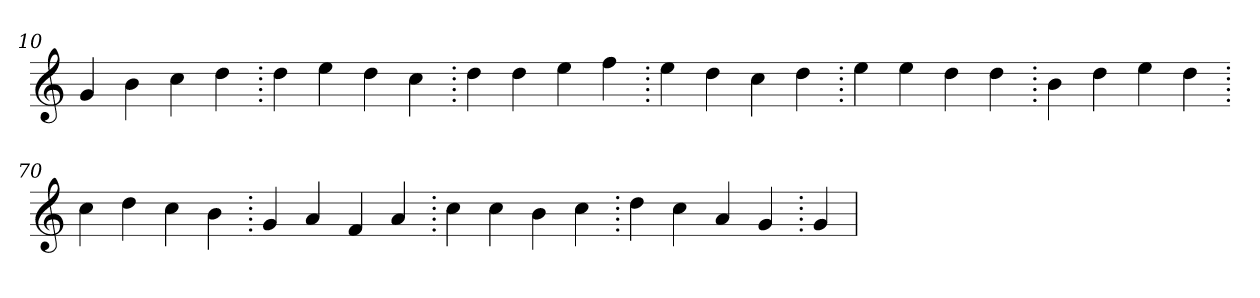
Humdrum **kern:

**kern
*part1
*staff1
*clefG2
=10.
4g
4b
4cc
4dd
=20.
4dd
4ee
4dd
4cc
=30.
4dd
4dd
4ee
4ff
=40.
4ee
4dd
4cc
4dd
=50.
4ee
4ee
4dd
4dd
=60.
4b
4dd
4ee
4dd
=70.
4cc
4dd
4cc
4b
=80.
4g
4a
4f
4a
=90.
4cc
4cc
4b
4cc
=100.
4dd
4cc
4a
4g
=110.
4g
=
*-
